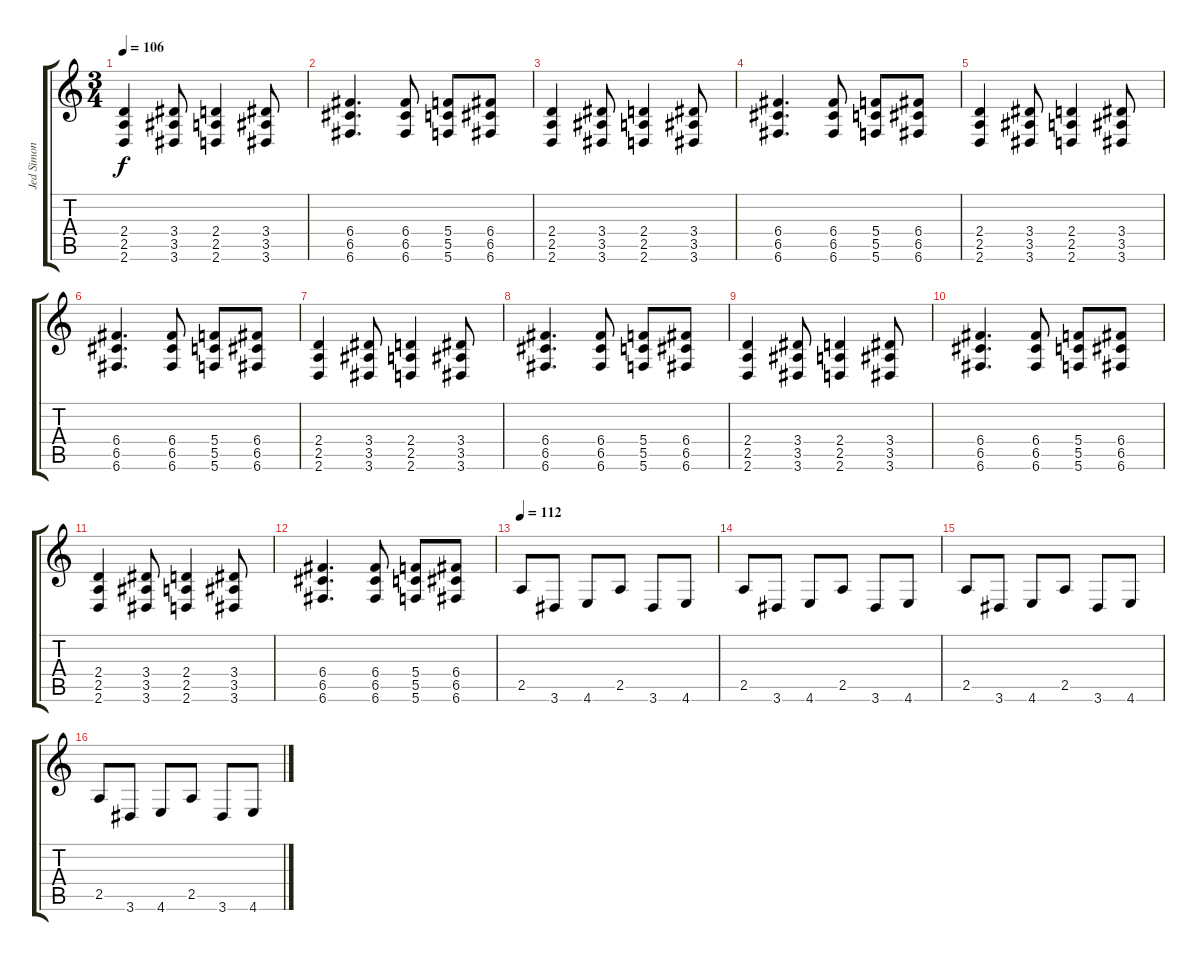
\track ("Jed Simon" "Jed Simon") {instrument overdrivenguitar}
\staff {score tabs}
\tuning (E4 C4 G3 C3 G2 C2) {hide}
\ts (3 4)
\tempo 106
\clef g2
\ks c
(2.4 2.5 2.6).4{dy f} (3.4 3.5 3.6).8 (2.4 2.5 2.6).4 (3.4 3.5 3.6).8 |
(6.4 6.5 6.6).4{d} (6.4 6.5 6.6).8 (5.4 5.5 5.6).8 (6.4 6.5 6.6).8 |
(2.4 2.5 2.6).4 (3.4 3.5 3.6).8 (2.4 2.5 2.6).4 (3.4 3.5 3.6).8 |
(6.4 6.5 6.6).4{d} (6.4 6.5 6.6).8 (5.4 5.5 5.6).8 (6.4 6.5 6.6).8 |
(2.4 2.5 2.6).4 (3.4 3.5 3.6).8 (2.4 2.5 2.6).4 (3.4 3.5 3.6).8 |
(6.4 6.5 6.6).4{d} (6.4 6.5 6.6).8 (5.4 5.5 5.6).8 (6.4 6.5 6.6).8 |
(2.4 2.5 2.6).4 (3.4 3.5 3.6).8 (2.4 2.5 2.6).4 (3.4 3.5 3.6).8 |
(6.4 6.5 6.6).4{d} (6.4 6.5 6.6).8 (5.4 5.5 5.6).8 (6.4 6.5 6.6).8 |
(2.4 2.5 2.6).4 (3.4 3.5 3.6).8 (2.4 2.5 2.6).4 (3.4 3.5 3.6).8 |
(6.4 6.5 6.6).4{d} (6.4 6.5 6.6).8 (5.4 5.5 5.6).8 (6.4 6.5 6.6).8 |
(2.4 2.5 2.6).4 (3.4 3.5 3.6).8 (2.4 2.5 2.6).4 (3.4 3.5 3.6).8 |
(6.4 6.5 6.6).4{d} (6.4 6.5 6.6).8 (5.4 5.5 5.6).8 (6.4 6.5 6.6).8 |
\tempo 112
2.5.8 3.6.8 4.6.8 2.5.8 3.6.8 4.6.8 |
2.5.8 3.6.8 4.6.8 2.5.8 3.6.8 4.6.8 |
2.5.8 3.6.8 4.6.8 2.5.8 3.6.8 4.6.8 |
2.5.8 3.6.8 4.6.8 2.5.8 3.6.8 4.6.8
